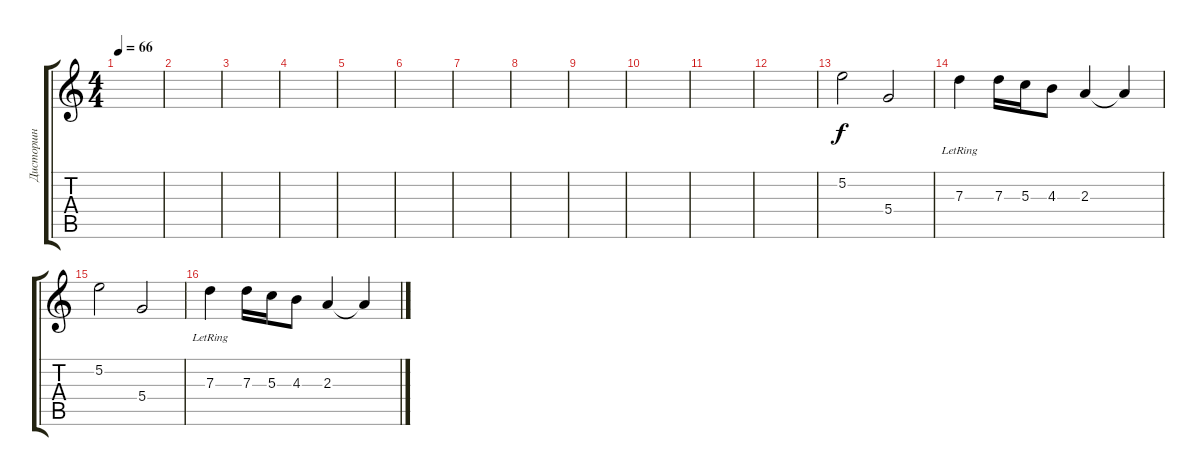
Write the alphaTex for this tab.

\track ("Дисторшн" "Дисторшн") {instrument distortionguitar}
\staff {score tabs}
\tuning (E4 B3 G3 D3 A2 E2) {hide}
\ts (4 4)
\tempo 66
\clef g2
\ks c
|
|
|
|
|
|
|
|
|
|
|
|
5.2.2 5.4.2 |
7.3{lr}.4 7.3.16 5.3.16 4.3.8 2.3.4 2.3{t}.4 |
5.2.2 5.4.2 |
7.3{lr}.4 7.3.16 5.3.16 4.3.8 2.3.4 2.3{t}.4
